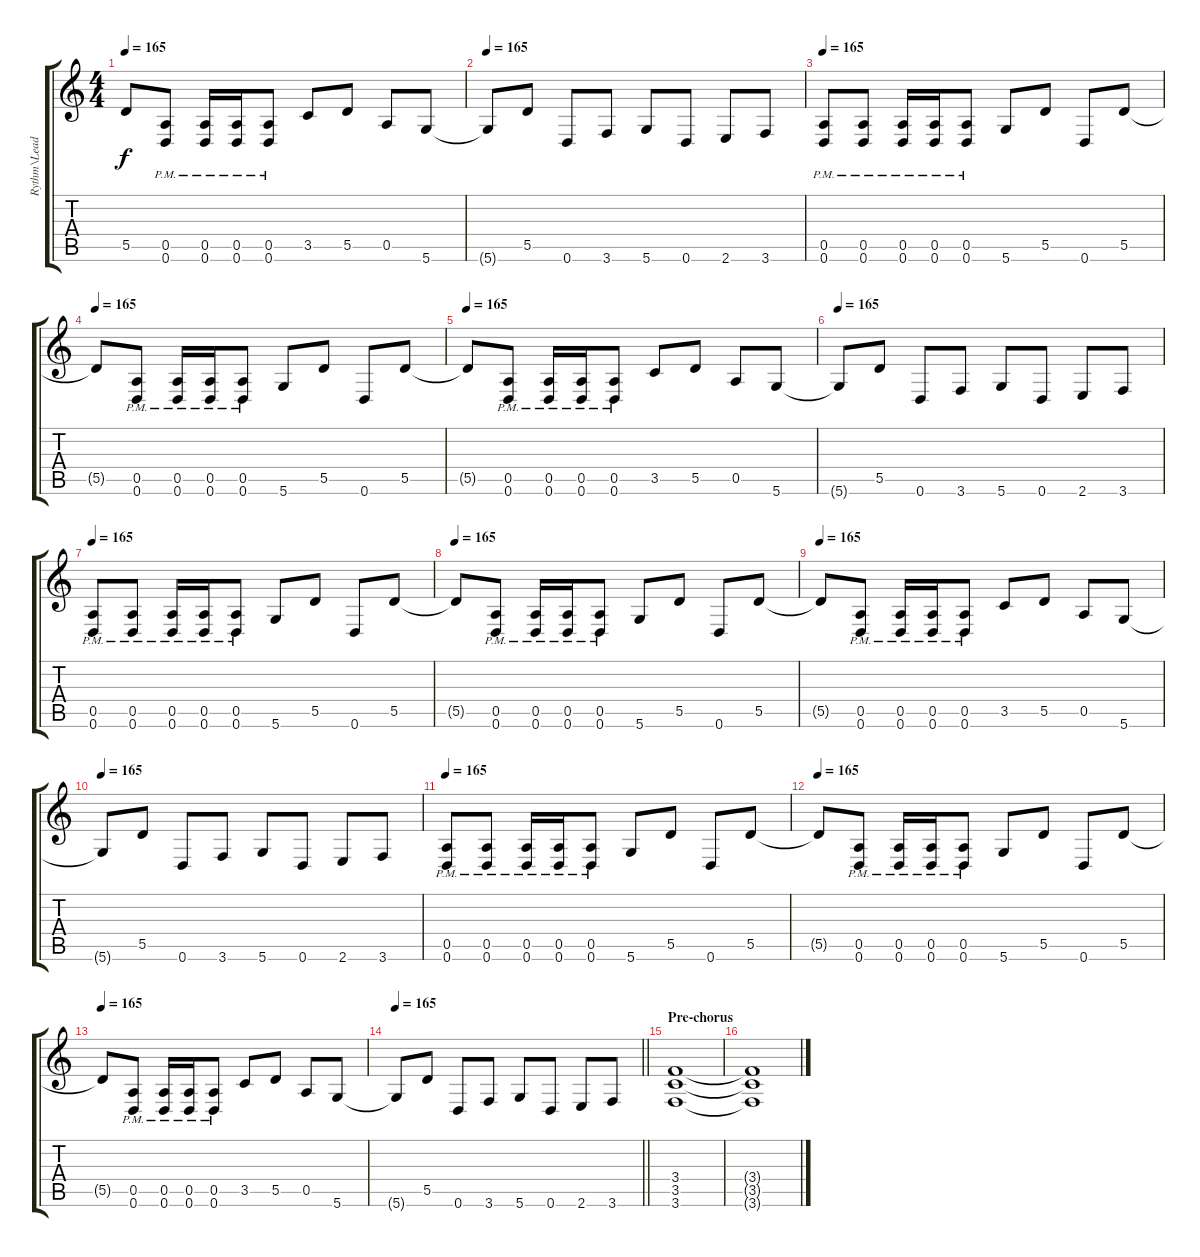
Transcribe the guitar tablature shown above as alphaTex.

\track ("Rythm\\Lead" "Rythm\\Lead") {instrument distortionguitar}
\staff {score tabs}
\tuning (E4 B3 G3 D3 A2 D2) {hide}
\ts (4 4)
\tempo 165
\clef g2
\ks c
5.5{t}.8{dy f} (0.5{pm} 0.6{pm}).8 (0.5{pm} 0.6{pm}).16 (0.5{pm} 0.6{pm}).16 (0.5{pm} 0.6{pm}).8 3.5.8 5.5.8 0.5.8 5.6.8 |
\tempo 165
5.6{t}.8 5.5.8 0.6.8 3.6.8 5.6.8 0.6.8 2.6.8 3.6.8 |
\tempo 165
(0.5{pm} 0.6{pm}).8 (0.5{pm} 0.6{pm}).8 (0.5{pm} 0.6{pm}).16 (0.5{pm} 0.6{pm}).16 (0.5{pm} 0.6{pm}).8 5.6.8 5.5.8 0.6.8 5.5.8 |
\tempo 165
5.5{t}.8 (0.5{pm} 0.6{pm}).8 (0.5{pm} 0.6{pm}).16 (0.5{pm} 0.6{pm}).16 (0.5{pm} 0.6{pm}).8 5.6.8 5.5.8 0.6.8 5.5.8 |
\tempo 165
5.5{t}.8 (0.5{pm} 0.6{pm}).8 (0.5{pm} 0.6{pm}).16 (0.5{pm} 0.6{pm}).16 (0.5{pm} 0.6{pm}).8 3.5.8 5.5.8 0.5.8 5.6.8 |
\tempo 165
5.6{t}.8 5.5.8 0.6.8 3.6.8 5.6.8 0.6.8 2.6.8 3.6.8 |
\tempo 165
(0.5{pm} 0.6{pm}).8 (0.5{pm} 0.6{pm}).8 (0.5{pm} 0.6{pm}).16 (0.5{pm} 0.6{pm}).16 (0.5{pm} 0.6{pm}).8 5.6.8 5.5.8 0.6.8 5.5.8 |
\tempo 165
5.5{t}.8 (0.5{pm} 0.6{pm}).8 (0.5{pm} 0.6{pm}).16 (0.5{pm} 0.6{pm}).16 (0.5{pm} 0.6{pm}).8 5.6.8 5.5.8 0.6.8 5.5.8 |
\tempo 165
5.5{t}.8 (0.5{pm} 0.6{pm}).8 (0.5{pm} 0.6{pm}).16 (0.5{pm} 0.6{pm}).16 (0.5{pm} 0.6{pm}).8 3.5.8 5.5.8 0.5.8 5.6.8 |
\tempo 165
5.6{t}.8 5.5.8 0.6.8 3.6.8 5.6.8 0.6.8 2.6.8 3.6.8 |
\tempo 165
(0.5{pm} 0.6{pm}).8 (0.5{pm} 0.6{pm}).8 (0.5{pm} 0.6{pm}).16 (0.5{pm} 0.6{pm}).16 (0.5{pm} 0.6{pm}).8 5.6.8 5.5.8 0.6.8 5.5.8 |
\tempo 165
5.5{t}.8 (0.5{pm} 0.6{pm}).8 (0.5{pm} 0.6{pm}).16 (0.5{pm} 0.6{pm}).16 (0.5{pm} 0.6{pm}).8 5.6.8 5.5.8 0.6.8 5.5.8 |
\tempo 165
5.5{t}.8 (0.5{pm} 0.6{pm}).8 (0.5{pm} 0.6{pm}).16 (0.5{pm} 0.6{pm}).16 (0.5{pm} 0.6{pm}).8 3.5.8 5.5.8 0.5.8 5.6.8 |
\tempo 165
\barLineRight lightlight
5.6{t}.8 5.5.8 0.6.8 3.6.8 5.6.8 0.6.8 2.6.8 3.6.8 |
\section ("" "Pre-chorus")
(3.4 3.5 3.6).1 |
(3.4{t} 3.5{t} 3.6{t}).1
